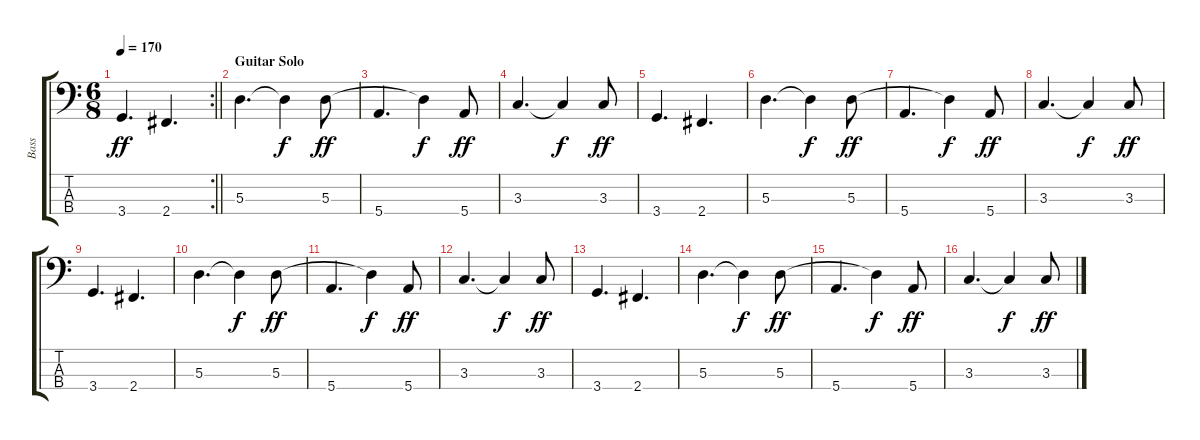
\track ("Bass" "Bass") {instrument electricbassfinger}
\staff {score tabs}
\tuning (G2 D2 A1 E1) {hide}
\rc 2
\ts (6 8)
\tempo 170
\clef f4
\barLineRight lightlight
\ks c
3.4.4{d dy ff} 2.4.4{d} |
\section ("" "Guitar Solo")
5.3.4{d} 5.3{t}.4{dy f} 5.3.8{dy ff} |
5.4.4{d} 5.3{t}.4{dy f} 5.4.8{dy ff} |
3.3.4{d} 3.3{t}.4{dy f} 3.3.8{dy ff} |
3.4.4{d} 2.4.4{d} |
5.3.4{d} 5.3{t}.4{dy f} 5.3.8{dy ff} |
5.4.4{d} 5.3{t}.4{dy f} 5.4.8{dy ff} |
3.3.4{d} 3.3{t}.4{dy f} 3.3.8{dy ff} |
3.4.4{d} 2.4.4{d} |
5.3.4{d} 5.3{t}.4{dy f} 5.3.8{dy ff} |
5.4.4{d} 5.3{t}.4{dy f} 5.4.8{dy ff} |
3.3.4{d} 3.3{t}.4{dy f} 3.3.8{dy ff} |
3.4.4{d} 2.4.4{d} |
5.3.4{d} 5.3{t}.4{dy f} 5.3.8{dy ff} |
5.4.4{d} 5.3{t}.4{dy f} 5.4.8{dy ff} |
3.3.4{d} 3.3{t}.4{dy f} 3.3.8{dy ff}
